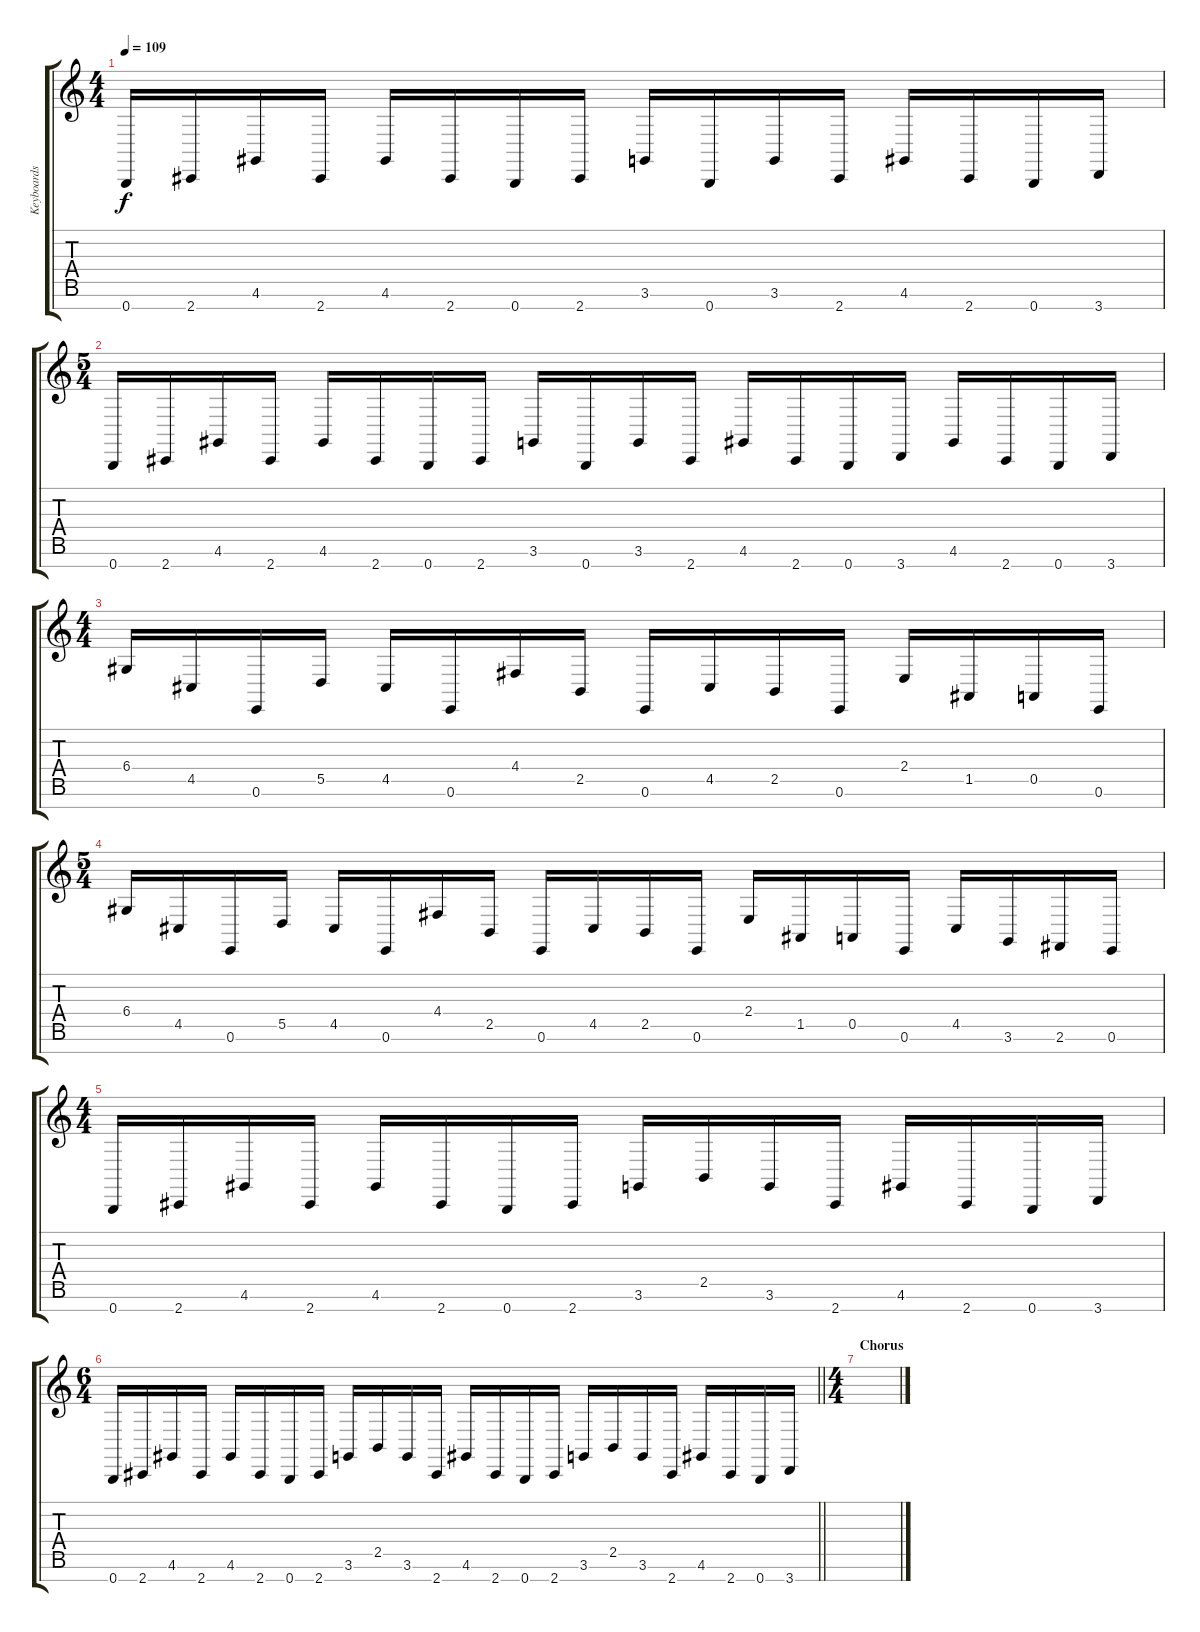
\track ("Keyboards 1" "Keyboards ") {instrument lead2sawtooth}
\staff {score tabs}
\tuning (E4 B3 G3 D3 A2 E2 B1) {hide}
\ts (4 4)
\tempo 109
\clef g2
\ks c
0.7.16{dy f} 2.7.16 4.6.16 2.7.16 4.6.16 2.7.16 0.7.16 2.7.16 3.6.16 0.7.16 3.6.16 2.7.16 4.6.16 2.7.16 0.7.16 3.7.16 |
\ts (5 4)
0.7.16 2.7.16 4.6.16 2.7.16 4.6.16 2.7.16 0.7.16 2.7.16 3.6.16 0.7.16 3.6.16 2.7.16 4.6.16 2.7.16 0.7.16 3.7.16 4.6.16 2.7.16 0.7.16 3.7.16 |
\ts (4 4)
6.4.16 4.5.16 0.6.16 5.5.16 4.5.16 0.6.16 4.4.16 2.5.16 0.6.16 4.5.16 2.5.16 0.6.16 2.4.16 1.5.16 0.5.16 0.6.16 |
\ts (5 4)
6.4.16 4.5.16 0.6.16 5.5.16 4.5.16 0.6.16 4.4.16 2.5.16 0.6.16 4.5.16 2.5.16 0.6.16 2.4.16 1.5.16 0.5.16 0.6.16 4.5.16 3.6.16 2.6.16 0.6.16 |
\ts (4 4)
0.7.16 2.7.16 4.6.16 2.7.16 4.6.16 2.7.16 0.7.16 2.7.16 3.6.16 2.5.16 3.6.16 2.7.16 4.6.16 2.7.16 0.7.16 3.7.16 |
\ts (6 4)
\barLineRight lightlight
0.7.16 2.7.16 4.6.16 2.7.16 4.6.16 2.7.16 0.7.16 2.7.16 3.6.16 2.5.16 3.6.16 2.7.16 4.6.16 2.7.16 0.7.16 2.7.16 3.6.16 2.5.16 3.6.16 2.7.16 4.6.16 2.7.16 0.7.16 3.7.16 |
\ts (4 4)
\section ("" "Chorus")
